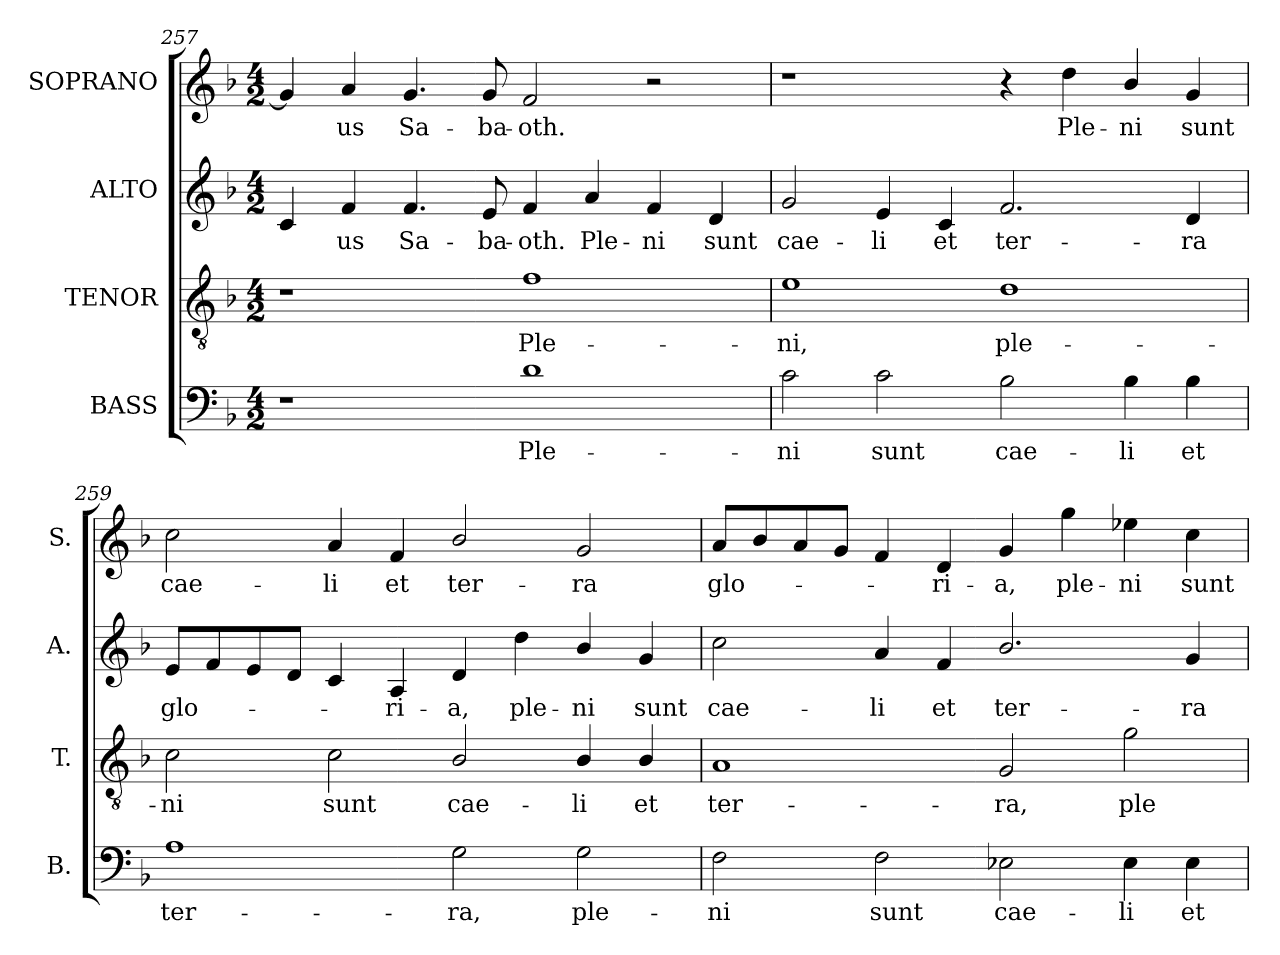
**kern	**text	**kern	**text	**kern	**text	**kern	**text
*part4	*part4	*part3	*part3	*part2	*part2	*part1	*part1
*staff4	*staff4	*staff3	*staff3	*staff2	*staff2	*staff1	*staff1
*I"BASS	*	*I"TENOR	*	*I"ALTO	*	*I"SOPRANO	*
*I'B.	*	*I'T.	*	*I'A.	*	*I'S.	*
*clefF4	*	*clefGv2	*	*clefG2	*	*clefG2	*
*	*	*ITrd7c12	*	*	*	*	*
*k[b-]	*	*k[b-]	*	*k[b-]	*	*k[b-]	*
*F:	*	*F:	*	*F:	*	*F:	*
*M4/2	*	*M4/2	*	*M4/2	*	*M4/2	*
=257	=257	=257	=257	=257	=257	=257	=257
1r	.	1r	.	4ci/	.	4gi/]	.
!	!	!	!	!	!LO:LY:b:color=#000000	!	!
!	!	!	!	!	!	!	!LO:LY:b:color=#000000
.	.	.	.	4fi/	-us	4ai/	-us
!	!	!	!	!	!LO:LY:b:color=#000000	!	!
!	!	!	!	!	!	!	!LO:LY:b:color=#000000
.	.	.	.	4.fi/	Sa-	4.gi/	Sa-
!	!	!	!	!	!LO:LY:b:color=#000000	!	!
!	!	!	!	!	!	!	!LO:LY:b:color=#000000
.	.	.	.	8ei/	-ba-	8gi/	-ba-
!	!LO:LY:b:color=#000000	!	!	!	!	!	!
!	!	!	!LO:LY:b:color=#000000	!	!	!	!
!	!	!	!	!	!LO:LY:b:color=#000000	!	!
!	!	!	!	!	!	!	!LO:LY:b:color=#000000
1di	Ple-	1Fi	Ple-	4fi/	-oth.	2fi/	-oth.
!	!	!	!	!	!LO:LY:b:color=#000000	!	!
.	.	.	.	4ai/	Ple-	.	.
!	!	!	!	!	!LO:LY:b:color=#000000	!	!
.	.	.	.	4fi/	-ni	2r	.
!	!	!	!	!	!LO:LY:b:color=#000000	!	!
.	.	.	.	4di/	sunt	.	.
!!LO:LB:g=z
=258	=258	=258	=258	=258	=258	=258	=258
!	!LO:LY:b:color=#000000	!	!	!	!	!	!
!	!	!	!LO:LY:b:color=#000000	!	!	!	!
!	!	!	!	!	!LO:LY:b:color=#000000	!	!
2ci\	-ni	1Ei	-ni,	2gi/	cae-	1r	.
!	!LO:LY:b:color=#000000	!	!	!	!	!	!
!	!	!	!	!	!LO:LY:b:color=#000000	!	!
2ci\	sunt	.	.	4ei/	-li	.	.
!	!	!	!	!	!LO:LY:b:color=#000000	!	!
.	.	.	.	4ci/	et	.	.
!	!LO:LY:b:color=#000000	!	!	!	!	!	!
!	!	!	!LO:LY:b:color=#000000	!	!	!	!
!	!	!	!	!	!LO:LY:b:color=#000000	!	!
2B-i\	cae-	1Di	ple-	2.fi/	ter-	4r	.
!	!	!	!	!	!	!	!LO:LY:b:color=#000000
.	.	.	.	.	.	4ddi\	Ple-
!	!LO:LY:b:color=#000000	!	!	!	!	!	!
!	!	!	!	!	!	!	!LO:LY:b:color=#000000
4B-i\	-li	.	.	.	.	4b-i/	-ni
!	!LO:LY:b:color=#000000	!	!	!	!	!	!
!	!	!	!	!	!LO:LY:b:color=#000000	!	!
!	!	!	!	!	!	!	!LO:LY:b:color=#000000
4B-i\	et	.	.	4di/	-ra	4gi/	sunt
=259	=259	=259	=259	=259	=259	=259	=259
!	!LO:LY:b:color=#000000	!	!	!	!	!	!
!	!	!	!LO:LY:b:color=#000000	!	!	!	!
!	!	!	!	!	!LO:LY:b:color=#000000	!	!
!	!	!	!	!	!	!	!LO:LY:b:color=#000000
1Ai	ter-	2Ci\	-ni	8ei/L	glo-	2cci\	cae-
.	.	.	.	8fi/	.	.	.
.	.	.	.	8ei/	.	.	.
.	.	.	.	8di/J	.	.	.
!	!	!	!LO:LY:b:color=#000000	!	!	!	!
!	!	!	!	!	!	!	!LO:LY:b:color=#000000
.	.	2Ci\	sunt	4ci/	.	4ai/	-li
!	!	!	!	!	!LO:LY:b:color=#000000	!	!
!	!	!	!	!	!	!	!LO:LY:b:color=#000000
.	.	.	.	4Ai/	-ri-	4fi/	et
!	!LO:LY:b:color=#000000	!	!	!	!	!	!
!	!	!	!LO:LY:b:color=#000000	!	!	!	!
!	!	!	!	!	!LO:LY:b:color=#000000	!	!
!	!	!	!	!	!	!	!LO:LY:b:color=#000000
2Gi\	-ra,	2BB-i/	cae-	4di/	-a,	2b-i/	ter-
!	!	!	!	!	!LO:LY:b:color=#000000	!	!
.	.	.	.	4ddi\	ple-	.	.
!	!LO:LY:b:color=#000000	!	!	!	!	!	!
!	!	!	!LO:LY:b:color=#000000	!	!	!	!
!	!	!	!	!	!LO:LY:b:color=#000000	!	!
!	!	!	!	!	!	!	!LO:LY:b:color=#000000
2Gi\	ple-	4BB-i/	-li	4b-i/	-ni	2gi/	-ra
!	!	!	!LO:LY:b:color=#000000	!	!	!	!
!	!	!	!	!	!LO:LY:b:color=#000000	!	!
.	.	4BB-i/	et	4gi/	sunt	.	.
=260	=260	=260	=260	=260	=260	=260	=260
!	!LO:LY:b:color=#000000	!	!	!	!	!	!
!	!	!	!LO:LY:b:color=#000000	!	!	!	!
!	!	!	!	!	!LO:LY:b:color=#000000	!	!
!	!	!	!	!	!	!	!LO:LY:b:color=#000000
2Fi\	-ni	1AAi	ter-	2cci\	cae-	8ai/L	glo-
.	.	.	.	.	.	8b-i/	.
.	.	.	.	.	.	8ai/	.
.	.	.	.	.	.	8gi/J	.
!	!LO:LY:b:color=#000000	!	!	!	!	!	!
!	!	!	!	!	!LO:LY:b:color=#000000	!	!
2Fi\	sunt	.	.	4ai/	-li	4fi/	.
!	!	!	!	!	!LO:LY:b:color=#000000	!	!
!	!	!	!	!	!	!	!LO:LY:b:color=#000000
.	.	.	.	4fi/	et	4di/	-ri-
!	!LO:LY:b:color=#000000	!	!	!	!	!	!
!	!	!	!LO:LY:b:color=#000000	!	!	!	!
!	!	!	!	!	!LO:LY:b:color=#000000	!	!
!	!	!	!	!	!	!	!LO:LY:b:color=#000000
2E-Xi\	cae-	2GGi/	-ra,	2.b-i/	ter-	4gi/	-a,
!	!	!	!	!	!	!	!LO:LY:b:color=#000000
.	.	.	.	.	.	4ggi\	ple-
!	!LO:LY:b:color=#000000	!	!	!	!	!	!
!	!	!	!LO:LY:b:color=#000000	!	!	!	!
!	!	!	!	!	!	!	!LO:LY:b:color=#000000
4E-i\	-li	2Gi\	ple-	.	.	4ee-Xi\	-ni
!	!LO:LY:b:color=#000000	!	!	!	!	!	!
!	!	!	!	!	!LO:LY:b:color=#000000	!	!
!	!	!	!	!	!	!	!LO:LY:b:color=#000000
4E-i\	et	.	.	4gi/	-ra	4cci\	sunt
=	=	=	=	=	=	=	=
*-	*-	*-	*-	*-	*-	*-	*-
